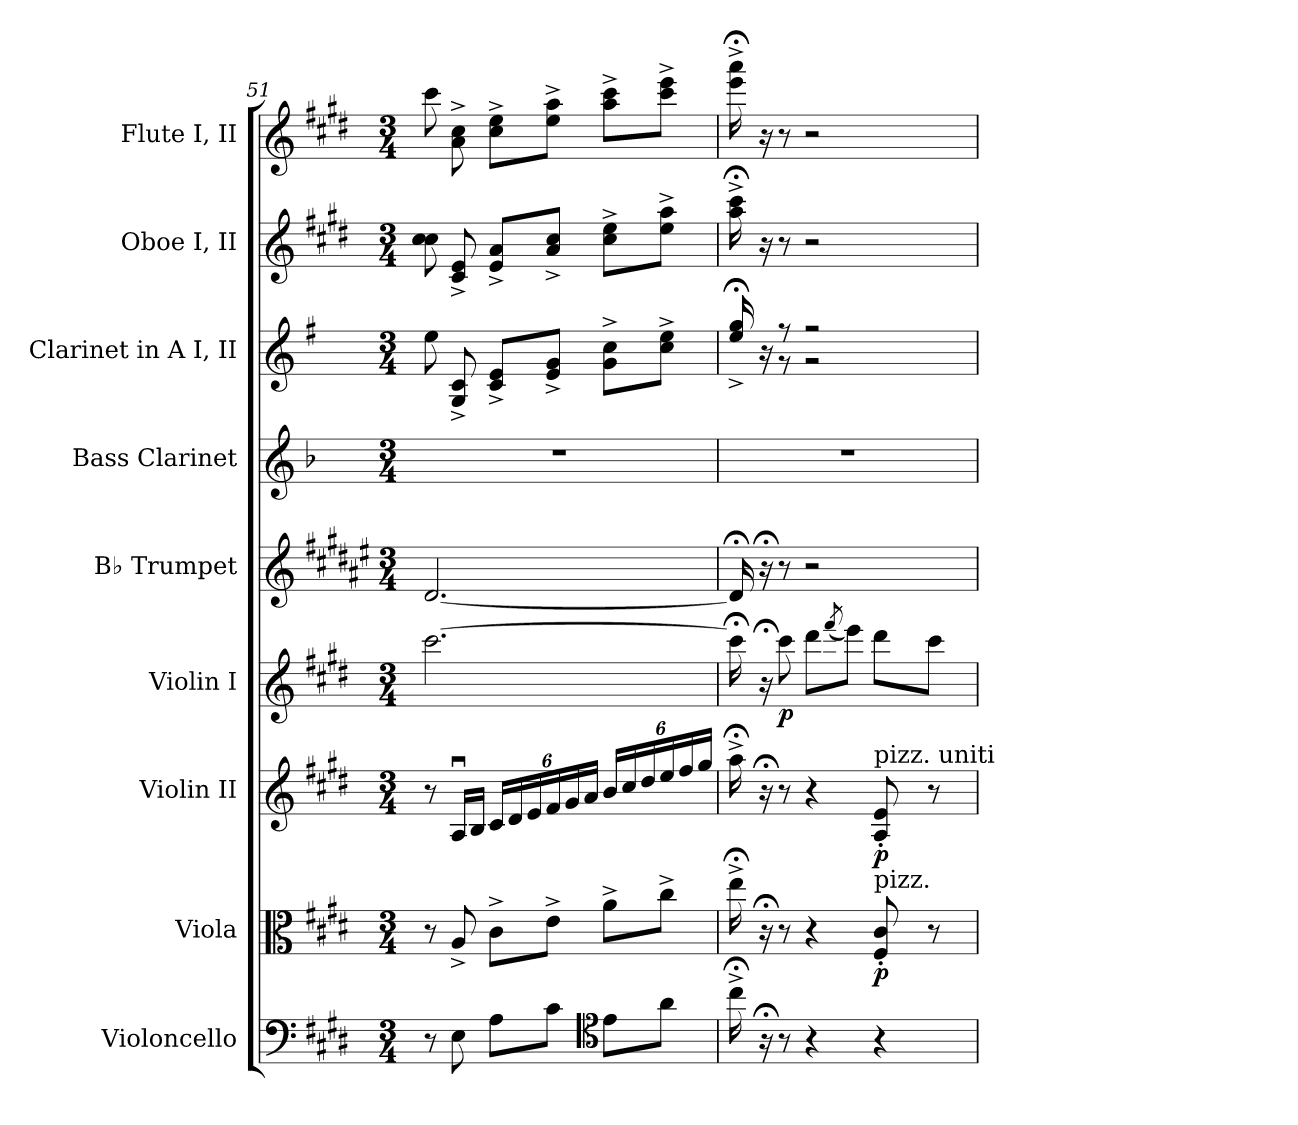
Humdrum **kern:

**kern	**kern	**dynam	**kern	**dynam	**kern	**dynam	**kern	**kern	**kern	**kern	**kern
*part9	*part8	*part8	*part7	*part7	*part6	*part6	*part5	*part4	*part3	*part2	*part1
*staff9	*staff8	*staff8	*staff7	*staff7	*staff6	*staff6	*staff5	*staff4	*staff3	*staff2	*staff1
*I"Violoncello	*I"Viola	*	*I"Violin II	*	*I"Violin I	*	*I"B♭ Trumpet	*I"Bass Clarinet	*I"Clarinet in A I, II	*I"Oboe I, II	*I"Flute I, II
*I'Vc.	*I'Va.	*	*I'Vn. II	*	*I'Vn. I	*	*I'B♭ Tpt.	*I'B. Cl.	*	*I'Ob. I, II	*I'Fl. I, II
*clefF4	*clefC3	*	*clefG2	*	*clefG2	*	*clefG2	*clefG2	*clefG2	*clefG2	*clefG2
*	*	*	*	*	*	*	*ITrd1c2	*ITrd8c14	*ITrd1c2	*	*
*k[f#c#g#d#]	*k[f#c#g#d#]	*	*k[f#c#g#d#]	*	*k[f#c#g#d#]	*	*k[f#c#g#d#]	*k[b-]	*k[b-]	*k[f#c#g#d#]	*k[f#c#g#d#]
*M3/4	*M3/4	*	*M3/4	*	*M3/4	*	*M3/4	*M3/4	*M3/4	*M3/4	*M3/4
=51	=51	=51	=51	=51	=51	=51	=51	=51	=51	=51	=51
8r	8r	.	8r	.	[2.ccc#\	.	[2.c#/	2.r	8dd\	8cc#\ 8cc#\	8ccc#\
8E\	8A^/	.	16Au/LL	.	.	.	.	.	8F/^ 8B-/^	8c#/^ 8e/^	8a\^ 8cc#\^
.	.	.	16B/JJ	.	.	.	.	.	.	.	.
*	*	*	*Xbrackettup	*	*	*	*	*	*	*	*
8A\L	8c#^\L	.	24c#/LL	.	.	.	.	.	8B-/^ 8d/^L	8e/^ 8a/^L	8cc#\^ 8ee\^L
.	.	.	24d#/	.	.	.	.	.	.	.	.
.	.	.	24e/	.	.	.	.	.	.	.	.
8c#\J	8e^\J	.	24f#/	.	.	.	.	.	8d/^ 8f/^J	8a/^ 8cc#/^J	8ee\^ 8aa\^J
.	.	.	24g#/	.	.	.	.	.	.	.	.
.	.	.	24a/JJ	.	.	.	.	.	.	.	.
*clefC4	*	*	*	*	*	*	*	*	*	*	*
8e\L	8a^\L	.	24b/LL	.	.	.	.	.	8f\^ 8b-\^L	8cc#\^ 8ee\^L	8aa\^ 8ccc#\^L
.	.	.	24cc#/	.	.	.	.	.	.	.	.
.	.	.	24dd#/	.	.	.	.	.	.	.	.
8a\J	8cc#^\J	.	24ee/	.	.	.	.	.	8b-\^ 8dd\^J	8ee\^ 8aa\^J	8ccc#\^ 8eee\^J
.	.	.	24ff#/	.	.	.	.	.	.	.	.
.	.	.	24gg#/JJ	.	.	.	.	.	.	.	.
!!LO:LB:g=z
=52	=52	=52	=52	=52	=52	=52	=52	=52	=52	=52	=52
*	*	*	*	*	*	*	*	*	*^	*	*
16cc#;<^\	16ee;<^\	.	16aa;<^\	.	16ccc#;<\]	.	16c#;</]	2.r	16dd/;<^ 16ff/;<^	8ryy	16aa\;<^ 16ccc#\;<^	16eee\;<^ 16aaa\;<^
16r;<	16r;<	.	16r;<	.	16r;<	.	16r;<	.	16r	.	16r	16r
!	!	!	!	!	!	!LO:DY:b	!	!	!	!	!	!
8r	8r	.	8r	.	8ccc#\	p	8r	.	8r	8r	8r	8r
4r	4r	.	4r	.	8ddd#\L	.	2r	.	2r	2r	2r	2r
.	.	.	.	.	(<8qfff#/	.	.	.	.	.	.	.
.	.	.	.	.	8eee\J)	.	.	.	.	.	.	.
!	!	!	!LO:TX:a:t=pizz. uniti	!	!	!	!	!	!	!	!	!
!	!LO:TX:a:t=pizz.	!	!	!	!	!	!	!	!	!	!	!
!	!	!LO:DY:b	!	!LO:DY:b	!	!	!	!	!	!	!	!
4r	8F#/' 8c#/'	p	8A/' 8e/'	p	8ddd#\L	.	.	.	.	.	.	.
.	8r	.	8r	.	8ccc#\J	.	.	.	.	.	.	.
*	*	*	*	*	*	*	*	*	*v	*v	*	*
=	=	=	=	=	=	=	=	=	=	=	=
*-	*-	*-	*-	*-	*-	*-	*-	*-	*-	*-	*-
